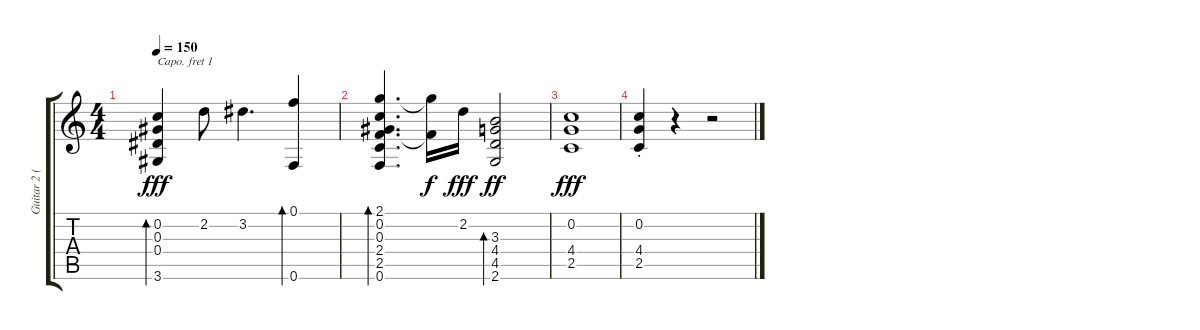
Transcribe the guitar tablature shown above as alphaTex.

\track ("Guitar 2 (Cm)" "Guitar 2 (") {instrument acousticguitarsteel}
\staff {score tabs}
\capo 1
\tuning (E4 B3 G3 D3 A2 E2) {hide}
\ts (4 4)
\tempo 150
\clef g2
\ks c
(0.2 0.3 0.4 3.6).4{bd 60 dy fff} 2.2.8 3.2.4{d} (0.1 0.6).4{bd 60} |
(2.1 0.2 0.3 2.4 2.5 0.6).4{d bd 60} (2.1{t} 2.4{t}).16{dy f} 2.2.16{dy fff} (3.3 4.4 4.5 2.6).2{bd 240 dy ff} |
(0.2 4.4 2.5).1{dy fff} |
(0.2{st} 4.4{st} 2.5{st}).4 r.4 r.2
